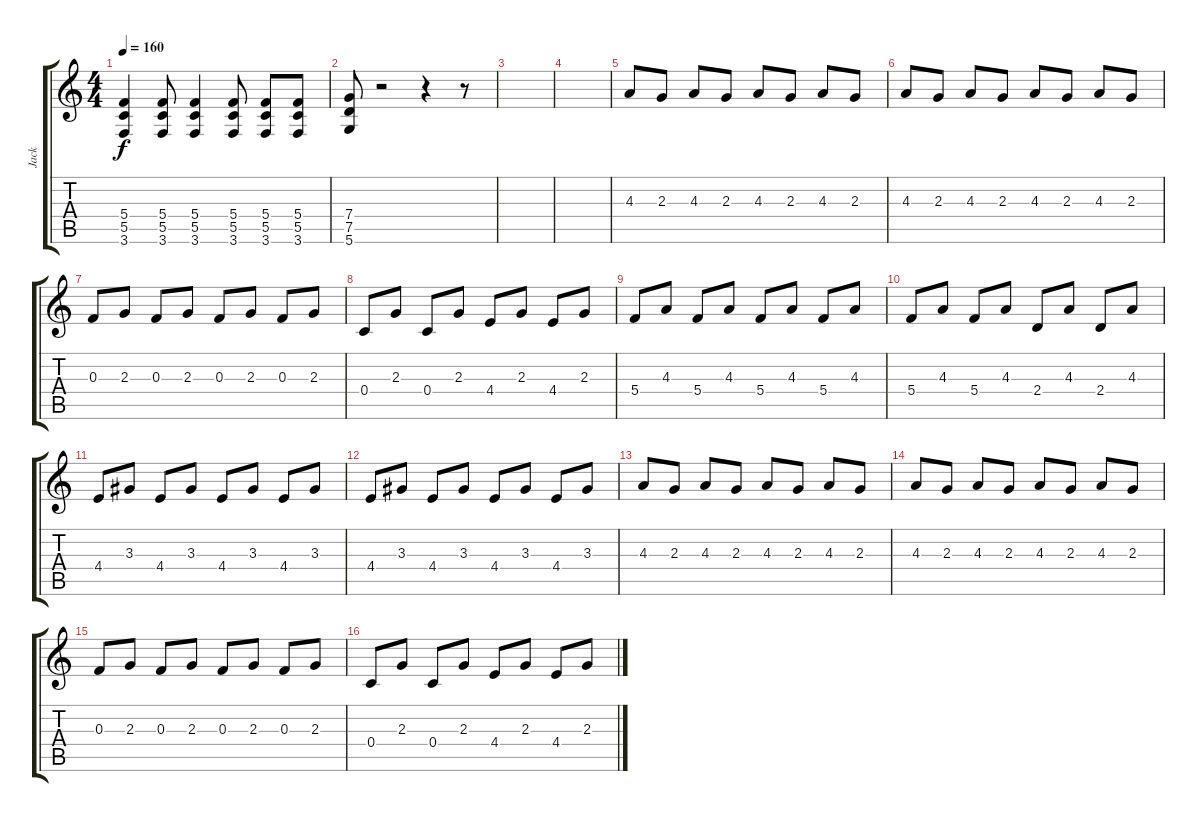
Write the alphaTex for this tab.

\track ("Jack" "Jack") {instrument electricguitarmuted}
\staff {score tabs}
\tuning (D4 A3 F3 C3 G2 D2) {hide}
\ts (4 4)
\tempo 160
\clef g2
\ks c
(5.4 5.5 3.6).4{dy f} (5.4 5.5 3.6).8 (5.4 5.5 3.6).4 (5.4 5.5 3.6).8 (5.4 5.5 3.6).8 (5.4 5.5 3.6).8 |
(7.4 7.5 5.6).8 r.2 r.4 r.8 |
|
|
4.3.8 2.3.8 4.3.8 2.3.8 4.3.8 2.3.8 4.3.8 2.3.8 |
4.3.8 2.3.8 4.3.8 2.3.8 4.3.8 2.3.8 4.3.8 2.3.8 |
0.3.8 2.3.8 0.3.8 2.3.8 0.3.8 2.3.8 0.3.8 2.3.8 |
0.4.8 2.3.8 0.4.8 2.3.8 4.4.8 2.3.8 4.4.8 2.3.8 |
5.4.8 4.3.8 5.4.8 4.3.8 5.4.8 4.3.8 5.4.8 4.3.8 |
5.4.8 4.3.8 5.4.8 4.3.8 2.4.8 4.3.8 2.4.8 4.3.8 |
4.4.8 3.3.8 4.4.8 3.3.8 4.4.8 3.3.8 4.4.8 3.3.8 |
4.4.8 3.3.8 4.4.8 3.3.8 4.4.8 3.3.8 4.4.8 3.3.8 |
4.3.8 2.3.8 4.3.8 2.3.8 4.3.8 2.3.8 4.3.8 2.3.8 |
4.3.8 2.3.8 4.3.8 2.3.8 4.3.8 2.3.8 4.3.8 2.3.8 |
0.3.8 2.3.8 0.3.8 2.3.8 0.3.8 2.3.8 0.3.8 2.3.8 |
0.4.8 2.3.8 0.4.8 2.3.8 4.4.8 2.3.8 4.4.8 2.3.8
